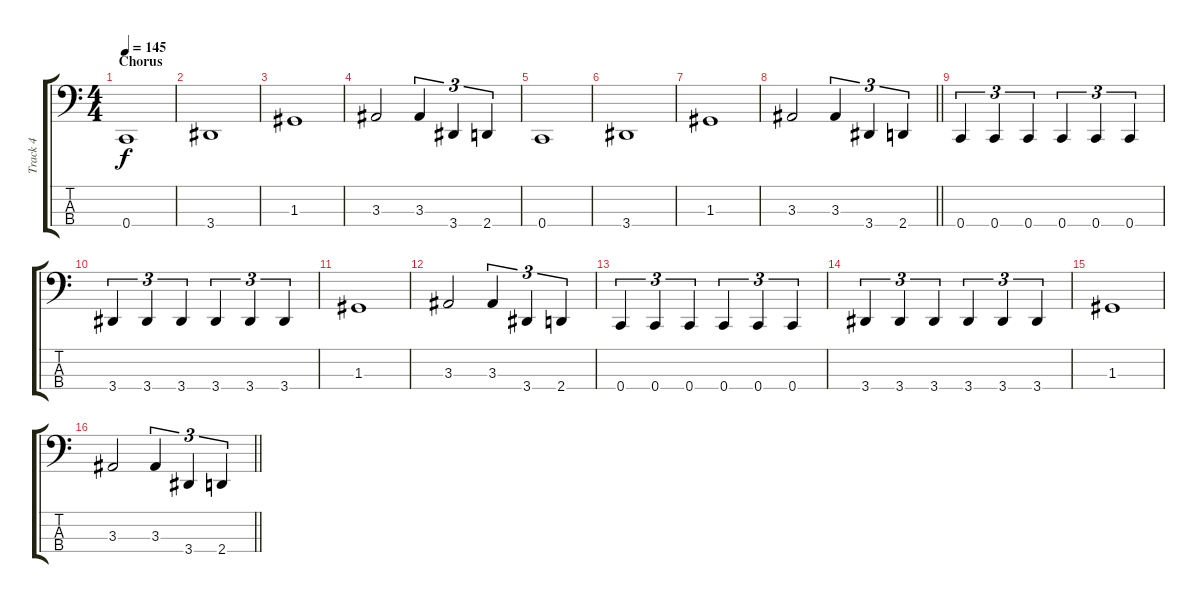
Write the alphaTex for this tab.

\track ("Track 4" "Track 4") {instrument electricbasspick}
\staff {score tabs}
\tuning (F2 C2 G1 C1) {hide}
\ts (4 4)
\section ("" "Chorus")
\tempo 145
\clef f4
\ks c
0.4.1{dy f} |
3.4.1 |
1.3.1 |
3.3.2 3.3.4{tu (3 2)} 3.4.4{tu (3 2)} 2.4.4{tu (3 2)} |
0.4.1 |
3.4.1 |
1.3.1 |
\barLineRight lightlight
3.3.2 3.3.4{tu (3 2)} 3.4.4{tu (3 2)} 2.4.4{tu (3 2)} |
0.4.4{tu (3 2)} 0.4.4{tu (3 2)} 0.4.4{tu (3 2)} 0.4.4{tu (3 2)} 0.4.4{tu (3 2)} 0.4.4{tu (3 2)} |
3.4.4{tu (3 2)} 3.4.4{tu (3 2)} 3.4.4{tu (3 2)} 3.4.4{tu (3 2)} 3.4.4{tu (3 2)} 3.4.4{tu (3 2)} |
1.3.1 |
3.3.2 3.3.4{tu (3 2)} 3.4.4{tu (3 2)} 2.4.4{tu (3 2)} |
0.4.4{tu (3 2)} 0.4.4{tu (3 2)} 0.4.4{tu (3 2)} 0.4.4{tu (3 2)} 0.4.4{tu (3 2)} 0.4.4{tu (3 2)} |
3.4.4{tu (3 2)} 3.4.4{tu (3 2)} 3.4.4{tu (3 2)} 3.4.4{tu (3 2)} 3.4.4{tu (3 2)} 3.4.4{tu (3 2)} |
1.3.1 |
\barLineRight lightlight
3.3.2 3.3.4{tu (3 2)} 3.4.4{tu (3 2)} 2.4.4{tu (3 2)}
